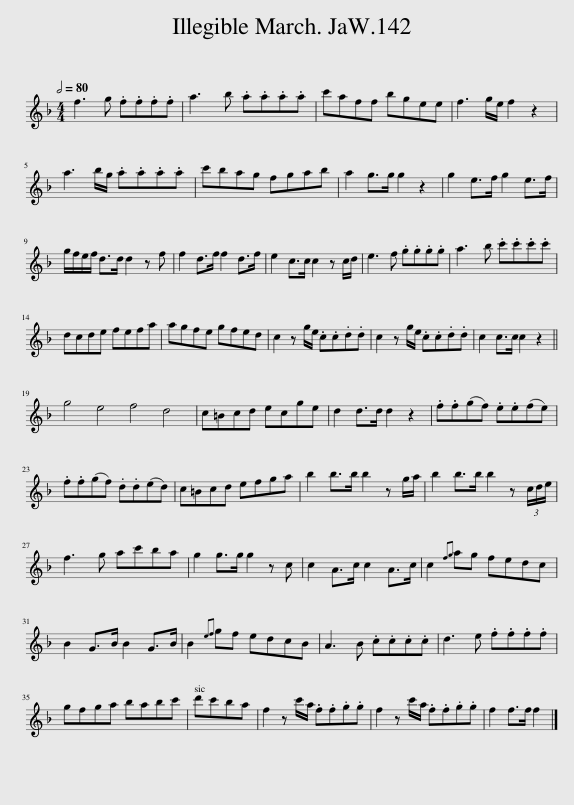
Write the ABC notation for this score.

X:1
L:1/8
Q:1/2=80
M:4/4
I:linebreak $
K:F
V:1 treble
V:1
 f3 g .f.f.f.f | a3 b .a.a.a.a | c'aff bgee | f3 g/e/ f2 z2 |$ a3 b/g/ .a.a.a.a | %5
 c'bag fgab | a2 g>g g2 z2 | g2 e>f g2 e>f |$ g/f/e/f/ d>d d2 z f | f2 d>f f2 d>f | %10
 e2 c>c c2 z c/d/ | e3 f .g.g.g.g | a3 b .c'.c'.c'.c' |$ dcde fefa | agfe gfed | %15
 c2 z g/e/ .c.c.d.d | c2 z g/e/ .c.c.d.d | c2 c>c c2 z2 ||$ g4 e4 f4 d4 | c=Bcd ecge | %20
 d2 d>d d2 z2 | .f.f(gf) .e.e(fe) |$ .f.f(gf) .d.d(ed) | c=Bcd efga | b2 b>b b2 z g/a/ | %25
 b2 b>b b2 z (3c/d/e/ |$ f3 g ac'ba | g2 g>g g2 z c | c2 A>c c2 A>c | c2{fg} ag fedc |$ %30
 B2 G>B B2 G>B | B2{ef} gf edcB | A3 B .c.c.c.c | d3 e .f.f.f.f |$ gfga babc' | %35
 d'c'ba | f2 z c'/a/ .f.f.g.g | f2 z c'/a/ .f.f.g.g | f2 f>f f2 |] %39
